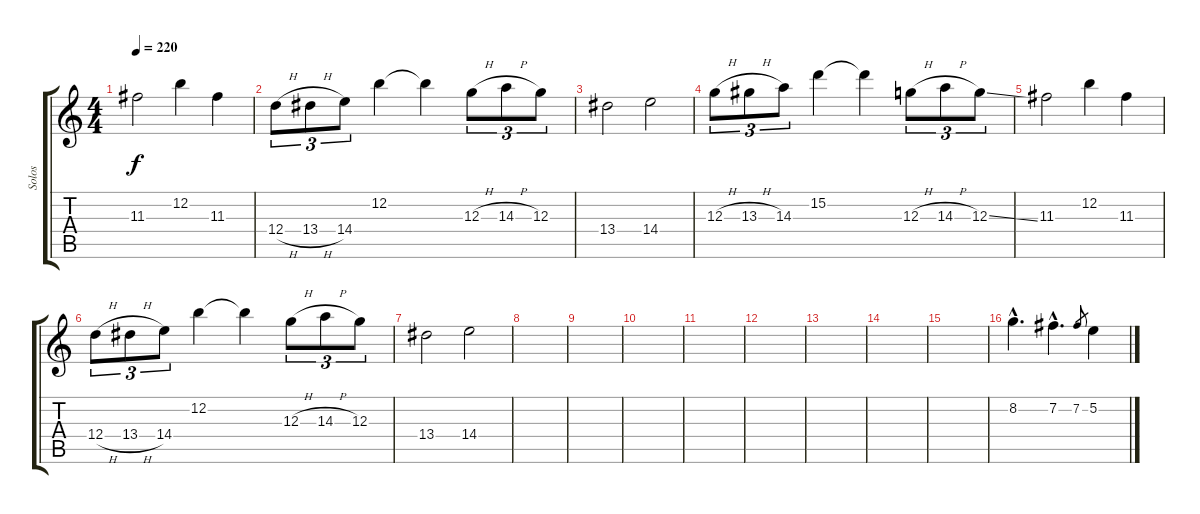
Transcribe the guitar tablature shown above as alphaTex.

\track ("Solos" "Solos") {instrument overdrivenguitar}
\staff {score tabs}
\tuning (E4 B3 G3 D3 A2 E2) {hide}
\ts (4 4)
\tempo 220
\clef g2
\ks c
11.3.2{dy f} 12.2.4 11.3.4 |
12.4{h}.8{tu (3 2)} 13.4{h}.8{tu (3 2)} 14.4.8{tu (3 2)} 12.2.4 12.2{t}.4 12.3{h}.8{tu (3 2)} 14.3{h}.8{tu (3 2)} 12.3.8{tu (3 2)} |
13.4.2 14.4.2 |
12.3{h}.8{tu (3 2)} 13.3{h}.8{tu (3 2)} 14.3.8{tu (3 2)} 15.2.4 15.2{t}.4 12.3{h}.8{tu (3 2)} 14.3{h}.8{tu (3 2)} 12.3{ss}.8{tu (3 2)} |
11.3.2 12.2.4 11.3.4 |
12.4{h}.8{tu (3 2)} 13.4{h}.8{tu (3 2)} 14.4.8{tu (3 2)} 12.2.4 12.2{t}.4 12.3{h}.8{tu (3 2)} 14.3{h}.8{tu (3 2)} 12.3.8{tu (3 2)} |
13.4.2 14.4.2 |
|
|
|
|
|
|
|
|
8.2{hac}.4{d} 7.2{hac}.4{d} 7.2.8{gr} 5.2.4
